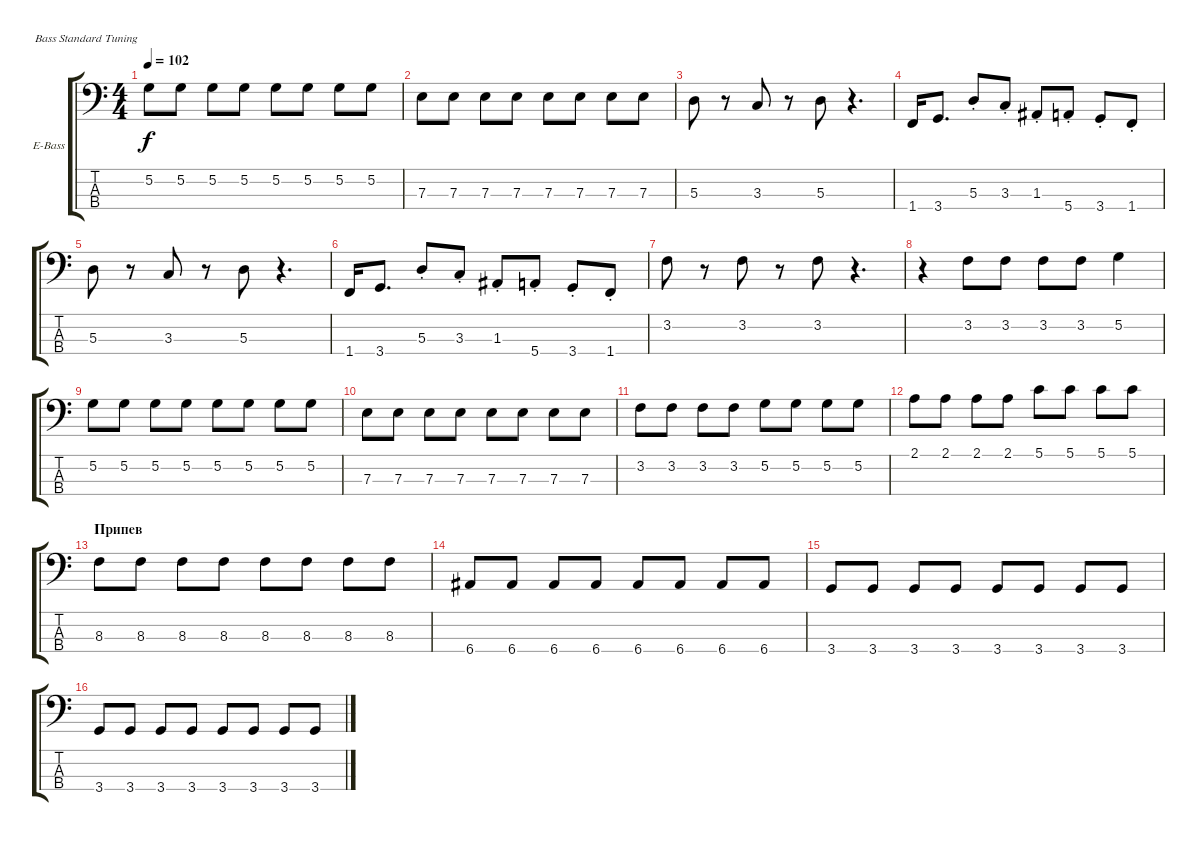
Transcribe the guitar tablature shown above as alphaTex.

\defaultSystemsLayout 4
\bracketExtendMode groupsimilarinstruments
\firstSystemTrackNameOrientation horizontal
\otherSystemsTrackNameOrientation horizontal
\track ("А. Андреев" "E-Bass") {instrument electricbassfinger}
\staff {score tabs}
\tuning (G2 D2 A1 E1)
\ts (4 4)
\tempo 102
\clef f4
\ks c
5.2.8{dy f} 5.2.8 5.2.8 5.2.8 5.2.8 5.2.8 5.2.8 5.2.8 |
7.3.8 7.3.8 7.3.8 7.3.8 7.3.8 7.3.8 7.3.8 7.3.8 |
5.3.8 r.8 3.3.8 r.8 5.3.8 r.4{d} |
1.4.16 3.4.8{d} 5.3{st}.8 3.3{st}.8 1.3{st}.8 5.4{st}.8 3.4{st}.8 1.4{st}.8 |
5.3.8 r.8 3.3.8 r.8 5.3.8 r.4{d} |
1.4.16 3.4.8{d} 5.3{st}.8 3.3{st}.8 1.3{st}.8 5.4{st}.8 3.4{st}.8 1.4{st}.8 |
3.2.8 r.8 3.2.8 r.8 3.2.8 r.4{d} |
r.4 3.2.8 3.2.8 3.2.8 3.2.8 5.2.4 |
5.2.8 5.2.8 5.2.8 5.2.8 5.2.8 5.2.8 5.2.8 5.2.8 |
7.3.8 7.3.8 7.3.8 7.3.8 7.3.8 7.3.8 7.3.8 7.3.8 |
3.2.8 3.2.8 3.2.8 3.2.8 5.2.8 5.2.8 5.2.8 5.2.8 |
2.1.8 2.1.8 2.1.8 2.1.8 5.1.8 5.1.8 5.1.8 5.1.8 |
\section ("" "Припев")
8.3.8 8.3.8 8.3.8 8.3.8 8.3.8 8.3.8 8.3.8 8.3.8 |
6.4.8 6.4.8 6.4.8 6.4.8 6.4.8 6.4.8 6.4.8 6.4.8 |
3.4.8 3.4.8 3.4.8 3.4.8 3.4.8 3.4.8 3.4.8 3.4.8 |
3.4.8 3.4.8 3.4.8 3.4.8 3.4.8 3.4.8 3.4.8 3.4.8
